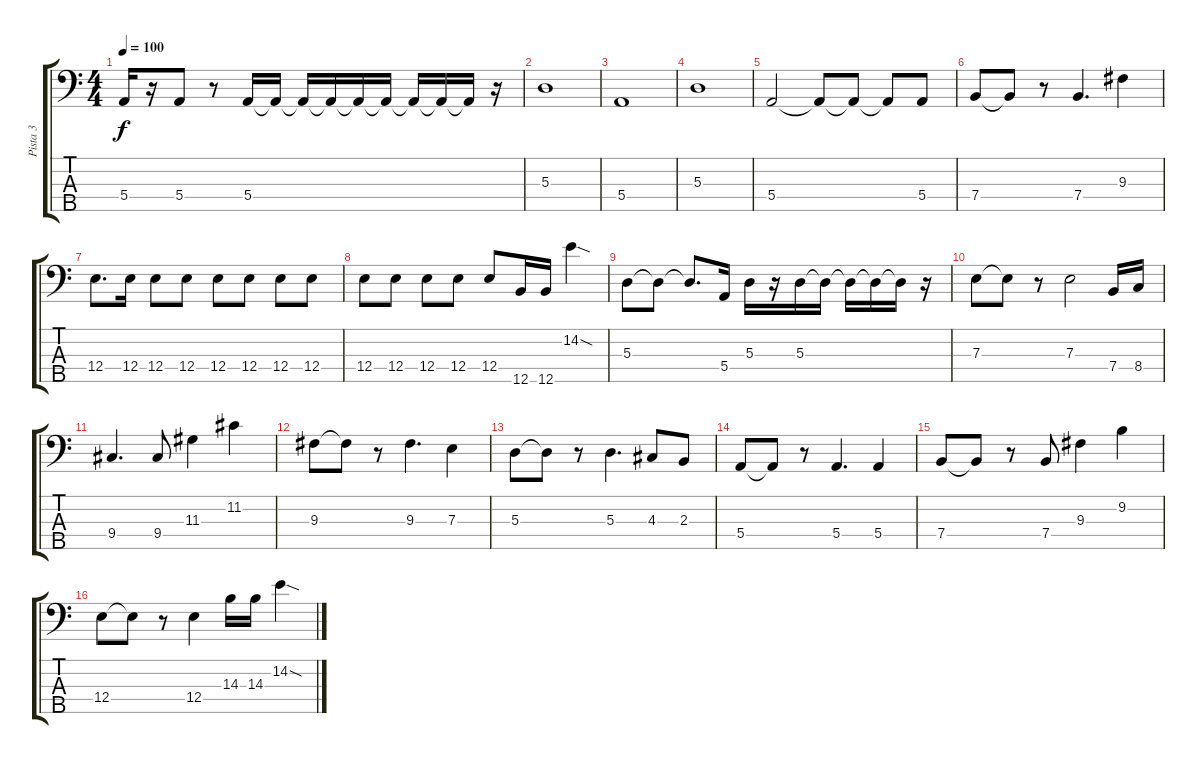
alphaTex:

\track ("Pista 3" "Pista 3") {instrument electricbassfinger}
\staff {score tabs}
\tuning (G2 D2 A1 E1 B0) {hide}
\ts (4 4)
\tempo 100
\clef f4
\ks c
5.4.16{dy f} r.16 5.4.8 r.8 5.4.16 5.4{t}.16 5.4{t}.16 5.4{t}.16 5.4{t}.16 5.4{t}.16 5.4{t}.16 5.4{t}.16 5.4{t}.16 r.16 |
5.3.1 |
5.4.1 |
5.3.1 |
5.4.2 5.4{t}.8 5.4{t}.8 5.4{t}.8 5.4.8 |
7.4.8 7.4{t}.8 r.8 7.4.4{d} 9.3.4 |
12.4.8{d} 12.4.16 12.4.8 12.4.8 12.4.8 12.4.8 12.4.8 12.4.8 |
12.4.8 12.4.8 12.4.8 12.4.8 12.4.8 12.5.16 12.5.16 14.2{sod}.4 |
5.3.8 5.3{t}.8 5.3{t}.8{d} 5.4.16 5.3.16 r.16 5.3.16 5.3{t}.16 5.3{t}.16 5.3{t}.16 5.3{t}.16 r.16 |
7.3.8 7.3{t}.8 r.8 7.3.2 7.4.16 8.4.16 |
9.4.4{d} 9.4.8 11.3.4 11.2.4 |
9.3.8 9.3{t}.8 r.8 9.3.4{d} 7.3.4 |
5.3.8 5.3{t}.8 r.8 5.3.4{d} 4.3.8 2.3.8 |
5.4.8 5.4{t}.8 r.8 5.4.4{d} 5.4.4 |
7.4.8 7.4{t}.8 r.8 7.4.8 9.3.4 9.2.4 |
12.4.8 12.4{t}.8 r.8 12.4.4 14.3.16 14.3.16 14.2{sod}.4
